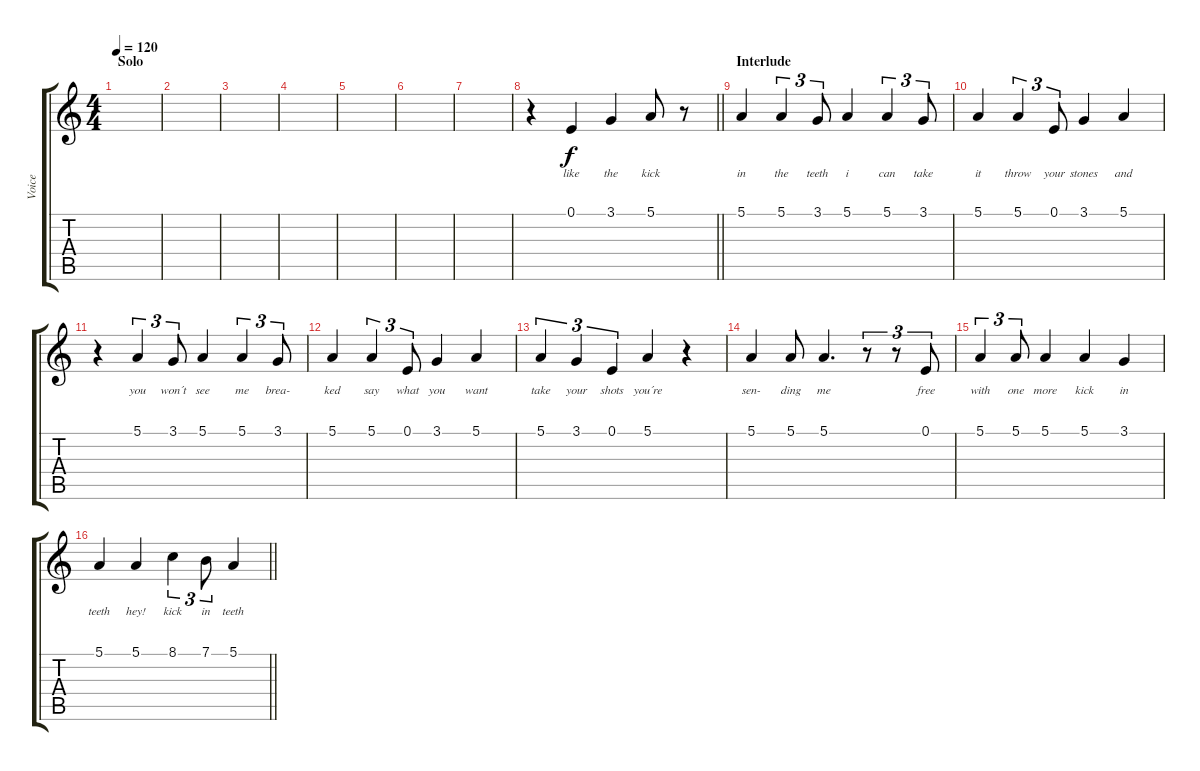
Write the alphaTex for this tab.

\track ("Voice" "Voice") {instrument flute}
\staff {score tabs}
\tuning (E4 B3 G3 D3 A2 E2) {hide}
\ts (4 4)
\section ("" "Solo")
\tempo 120
\clef g2
\ks c
|
|
|
|
|
|
|
\barLineRight lightlight
r.4 0.1.4{lyrics (0 "like") lyrics (1 "") lyrics (2 "") lyrics (3 "") lyrics (4 "")} 3.1.4{lyrics (0 "the") lyrics (1 "") lyrics (2 "") lyrics (3 "") lyrics (4 "")} 5.1.8{lyrics (0 "kick") lyrics (1 "") lyrics (2 "") lyrics (3 "") lyrics (4 "")} r.8 |
\section ("" "Interlude")
5.1.4{lyrics (0 "in") lyrics (1 "") lyrics (2 "") lyrics (3 "") lyrics (4 "")} 5.1.4{tu (3 2) lyrics (0 "the") lyrics (1 "") lyrics (2 "") lyrics (3 "") lyrics (4 "")} 3.1.8{tu (3 2) lyrics (0 "teeth") lyrics (1 "") lyrics (2 "") lyrics (3 "") lyrics (4 "")} 5.1.4{lyrics (0 "i") lyrics (1 "") lyrics (2 "") lyrics (3 "") lyrics (4 "")} 5.1.4{tu (3 2) lyrics (0 "can") lyrics (1 "") lyrics (2 "") lyrics (3 "") lyrics (4 "")} 3.1.8{tu (3 2) lyrics (0 "take") lyrics (1 "") lyrics (2 "") lyrics (3 "") lyrics (4 "")} |
5.1.4{lyrics (0 "it") lyrics (1 "") lyrics (2 "") lyrics (3 "") lyrics (4 "")} 5.1.4{tu (3 2) lyrics (0 "throw") lyrics (1 "") lyrics (2 "") lyrics (3 "") lyrics (4 "")} 0.1.8{tu (3 2) lyrics (0 "your") lyrics (1 "") lyrics (2 "") lyrics (3 "") lyrics (4 "")} 3.1.4{lyrics (0 "stones") lyrics (1 "") lyrics (2 "") lyrics (3 "") lyrics (4 "")} 5.1.4{lyrics (0 "and") lyrics (1 "") lyrics (2 "") lyrics (3 "") lyrics (4 "")} |
r.4 5.1.4{tu (3 2) lyrics (0 "you") lyrics (1 "") lyrics (2 "") lyrics (3 "") lyrics (4 "")} 3.1.8{tu (3 2) lyrics (0 "won´t") lyrics (1 "") lyrics (2 "") lyrics (3 "") lyrics (4 "")} 5.1.4{lyrics (0 "see") lyrics (1 "") lyrics (2 "") lyrics (3 "") lyrics (4 "")} 5.1.4{tu (3 2) lyrics (0 "me") lyrics (1 "") lyrics (2 "") lyrics (3 "") lyrics (4 "")} 3.1.8{tu (3 2) lyrics (0 "brea-") lyrics (1 "") lyrics (2 "") lyrics (3 "") lyrics (4 "")} |
5.1.4{lyrics (0 "ked") lyrics (1 "") lyrics (2 "") lyrics (3 "") lyrics (4 "")} 5.1.4{tu (3 2) lyrics (0 "say") lyrics (1 "") lyrics (2 "") lyrics (3 "") lyrics (4 "")} 0.1.8{tu (3 2) lyrics (0 "what") lyrics (1 "") lyrics (2 "") lyrics (3 "") lyrics (4 "")} 3.1.4{lyrics (0 "you") lyrics (1 "") lyrics (2 "") lyrics (3 "") lyrics (4 "")} 5.1.4{lyrics (0 "want") lyrics (1 "") lyrics (2 "") lyrics (3 "") lyrics (4 "")} |
5.1.4{tu (3 2) lyrics (0 "take") lyrics (1 "") lyrics (2 "") lyrics (3 "") lyrics (4 "")} 3.1.4{tu (3 2) lyrics (0 "your") lyrics (1 "") lyrics (2 "") lyrics (3 "") lyrics (4 "")} 0.1.4{tu (3 2) lyrics (0 "shots") lyrics (1 "") lyrics (2 "") lyrics (3 "") lyrics (4 "")} 5.1.4{lyrics (0 "you´re") lyrics (1 "") lyrics (2 "") lyrics (3 "") lyrics (4 "")} r.4 |
5.1.4{lyrics (0 "sen-") lyrics (1 "") lyrics (2 "") lyrics (3 "") lyrics (4 "")} 5.1.8{lyrics (0 "ding") lyrics (1 "") lyrics (2 "") lyrics (3 "") lyrics (4 "")} 5.1.4{d lyrics (0 "me") lyrics (1 "") lyrics (2 "") lyrics (3 "") lyrics (4 "")} r.8{tu (3 2)} r.8{tu (3 2)} 0.1.8{tu (3 2) lyrics (0 "free") lyrics (1 "") lyrics (2 "") lyrics (3 "") lyrics (4 "")} |
5.1.4{tu (3 2) lyrics (0 "with") lyrics (1 "") lyrics (2 "") lyrics (3 "") lyrics (4 "")} 5.1.8{tu (3 2) lyrics (0 "one") lyrics (1 "") lyrics (2 "") lyrics (3 "") lyrics (4 "")} 5.1.4{lyrics (0 "more") lyrics (1 "") lyrics (2 "") lyrics (3 "") lyrics (4 "")} 5.1.4{lyrics (0 "kick") lyrics (1 "") lyrics (2 "") lyrics (3 "") lyrics (4 "")} 3.1.4{lyrics (0 "in") lyrics (1 "") lyrics (2 "") lyrics (3 "") lyrics (4 "")} |
\barLineRight lightlight
5.1.4{lyrics (0 "teeth") lyrics (1 "") lyrics (2 "") lyrics (3 "") lyrics (4 "")} 5.1.4{lyrics (0 "hey!") lyrics (1 "") lyrics (2 "") lyrics (3 "") lyrics (4 "")} 8.1.4{tu (3 2) lyrics (0 "kick") lyrics (1 "") lyrics (2 "") lyrics (3 "") lyrics (4 "")} 7.1.8{tu (3 2) lyrics (0 "in") lyrics (1 "") lyrics (2 "") lyrics (3 "") lyrics (4 "")} 5.1.4{lyrics (0 "teeth") lyrics (1 "") lyrics (2 "") lyrics (3 "") lyrics (4 "")}
